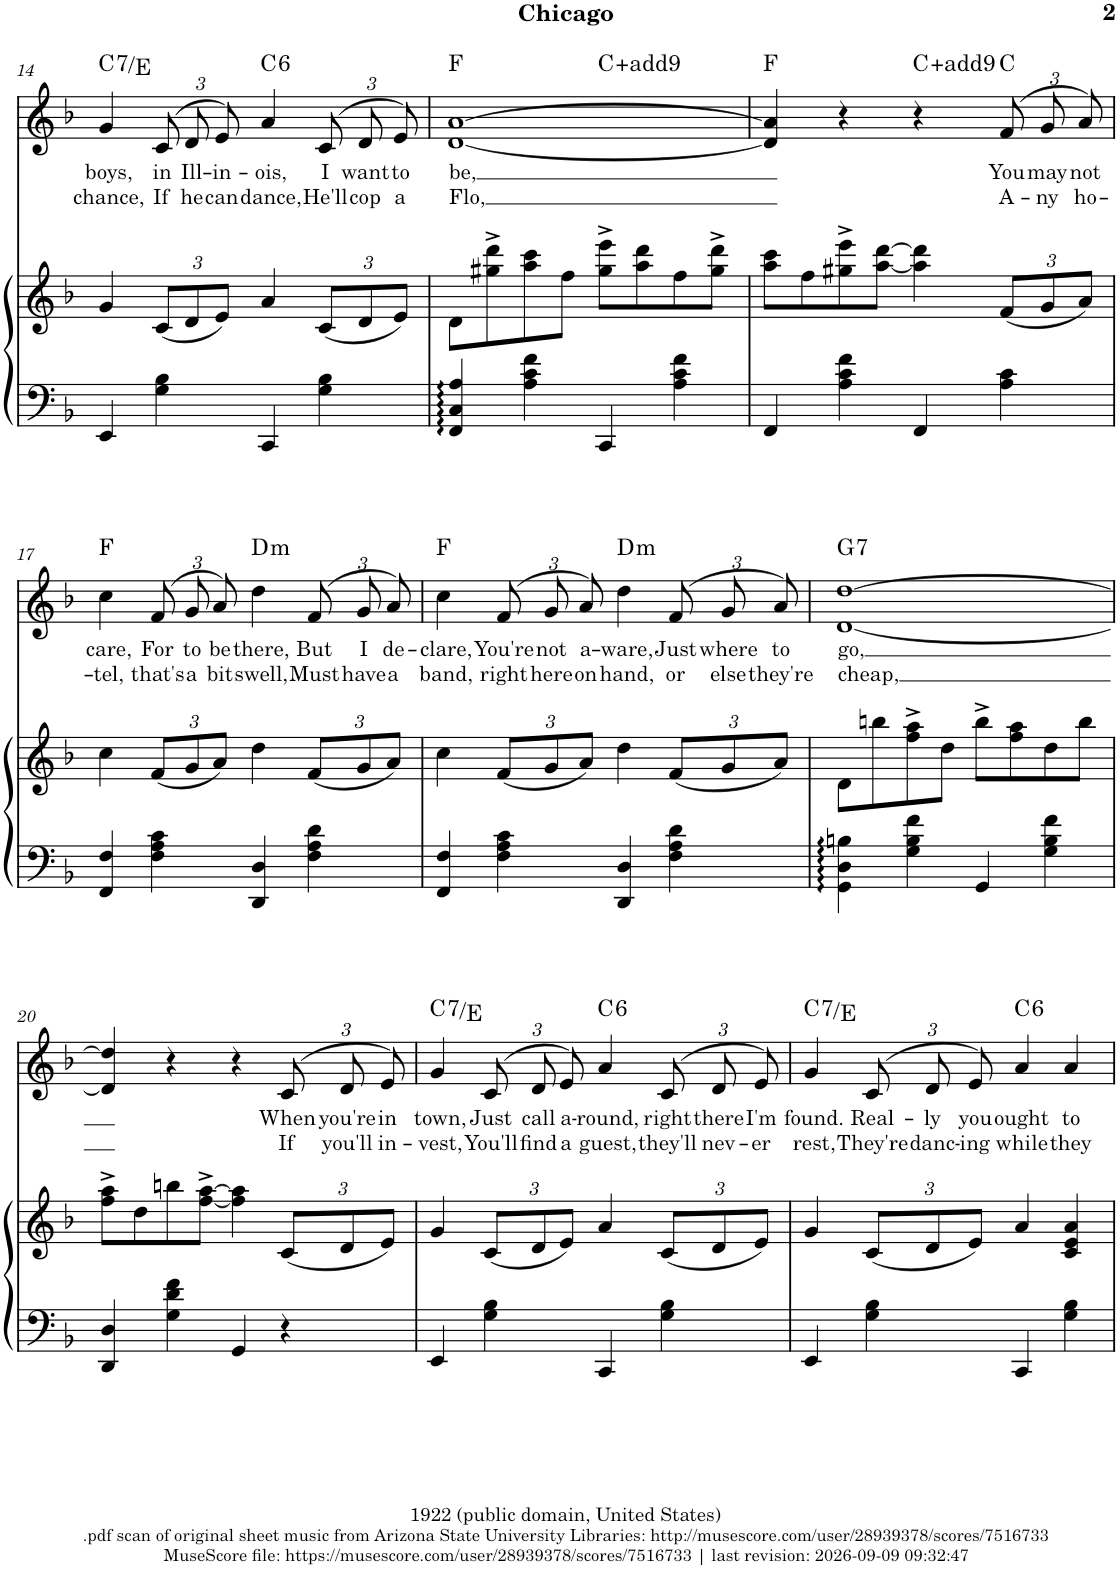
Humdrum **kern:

**kern	**kern	**kern	**text	**text	**harte
*part2	*part2	*part1	*part1	*part1	*part1
*staff3	*staff2	*staff1	*staff1	*staff1	*
*I"Piano	*	*I"Voice	*	*	*
*I'Pno	*	*	*	*	*
!!LO:PB:g=z
*clefF4	*clefG2	*clefG2	*	*	*
*k[b-]	*k[b-]	*k[b-]	*	*	*
*M2/2	*M2/2	*M2/2	*	*	*
*met(c|)	*met(c|)	*met(c|)	*	*	*
=14	=14	=14	=14	=14	=14
!	!	!	!LO:LY:b	!LO:LY:b	!LO:H:kt=7
4EE/	4g/	4g/	boys,	chance,	C:7/3
*	*Xbrackettup	*Xbrackettup	*	*	*
!	!	!	!LO:LY:b	!LO:LY:b	!
4G\ 4B-\	(12c/L	(>12c/L	in	If	.
!	!	!	!LO:LY:b	!LO:LY:b	!
.	12d/	12d/	Ill-	he	.
!	!	!	!LO:LY:b	!LO:LY:b	!
.	12e/J)	12e/J)	-in-	can	.
!	!	!	!LO:LY:b	!LO:LY:b	!LO:H:kt=6
4CC/	4a/	4a/	-ois,	dance,	C:maj6
!	!	!	!LO:LY:b	!LO:LY:b	!
4G\ 4B-\	(12c/L	(>12c/L	I	He'll	.
!	!	!	!LO:LY:b	!LO:LY:b	!
.	12d/	12d/	want	cop	.
!	!	!	!LO:LY:b	!LO:LY:b	!
.	12e/J)	12e/J)	to	a	.
=15	=15	=15	=15	=15	=15
!	!	!	!LO:LY:b	!LO:LY:b	!
*	*	*^	*	*	*
4FF/ 4C/ 4A/	8d\L	[1d [1a	2ryy	be,	Flo,	F:maj
.	8gg#X\^ 8ddd\^	.	.	.	.	.
4A\ 4c\ 4f\	8aa\ 8ccc\	.	.	.	.	.
.	8ff\J	.	.	.	.	.
4CC/	8gg#\^ 8eee\^L	.	2ryy	.	.	C:aug(9)
.	8aa\ 8ddd\	.	.	.	.	.
4A\ 4c\ 4f\	8ff\	.	.	.	.	.
.	8gg#\^ 8ddd\^J	.	.	.	.	.
*	*	*v	*v	*	*	*
=16	=16	=16	=16	=16	=16
4FF/	8aa\ 8ccc\L	4d/] 4a/]	.	.	F:maj
.	8ff\	.	.	.	.
4A\ 4c\ 4f\	8gg#X\^ 8eee\^	4r	.	.	.
.	[8aa\ [8ddd\J	.	.	.	.
4FF/	4aa\] 4ddd\]	4r	.	.	C:aug(9)
!	!	!	!LO:LY:b	!LO:LY:b	!
4A\ 4c\	(12f/L	(>12f/L	You	A-	C:maj
!	!	!	!LO:LY:b	!LO:LY:b	!
.	12g/	12g/	may	-ny	.
!	!	!	!LO:LY:b	!LO:LY:b	!
.	12a/J)	12a/J)	not	ho-	.
!!LO:LB:g=z
=17	=17	=17	=17	=17	=17
!	!	!	!LO:LY:b	!LO:LY:b	!
4FF/ 4F/	4cc\	4cc\	care,	-tel,	F:maj
!	!	!	!LO:LY:b	!LO:LY:b	!
4F\ 4A\ 4c\	(12f/L	(>12f/L	For	that's	.
!	!	!	!LO:LY:b	!LO:LY:b	!
.	12g/	12g/	to	a	.
!	!	!	!LO:LY:b	!LO:LY:b	!
.	12a/J)	12a/J)	be	bit	.
!	!	!	!LO:LY:b	!LO:LY:b	!LO:H:kt=m
4DD/ 4D/	4dd\	4dd\	there,	swell,	D:min
!	!	!	!LO:LY:b	!LO:LY:b	!
4F\ 4A\ 4d\	(12f/L	(>12f/L	But	Must	.
!	!	!	!LO:LY:b	!LO:LY:b	!
.	12g/	12g/	I	have	.
!	!	!	!LO:LY:b	!LO:LY:b	!
.	12a/J)	12a/J)	de-	a	.
=18	=18	=18	=18	=18	=18
!	!	!	!LO:LY:b	!LO:LY:b	!
4FF/ 4F/	4cc\	4cc\	-clare,	band,	F:maj
!	!	!	!LO:LY:b	!LO:LY:b	!
4F\ 4A\ 4c\	(12f/L	(>12f/L	You're	right	.
!	!	!	!LO:LY:b	!LO:LY:b	!
.	12g/	12g/	not	here	.
!	!	!	!LO:LY:b	!LO:LY:b	!
.	12a/J)	12a/J)	a-	on	.
!	!	!	!LO:LY:b	!LO:LY:b	!LO:H:kt=m
4DD/ 4D/	4dd\	4dd\	-ware,	hand,	D:min
!	!	!	!LO:LY:b	!LO:LY:b	!
4F\ 4A\ 4d\	(12f/L	(>12f/L	Just	or	.
!	!	!	!LO:LY:b	!LO:LY:b	!
.	12g/	12g/	where	else	.
!	!	!	!LO:LY:b	!LO:LY:b	!
.	12a/J)	12a/J)	to	they're	.
=19	=19	=19	=19	=19	=19
!	!	!	!LO:LY:b	!LO:LY:b	!LO:H:kt=7
4GG\ 4D\ 4Bn\	8d\L	[1d [1dd	go,	cheap,	G:7
.	8bbn\	.	.	.	.
4G\ 4B\ 4f\	8ff\^ 8aa\^	.	.	.	.
.	8dd\J	.	.	.	.
4GG/	8bb^\L	.	.	.	.
.	8ff\ 8aa\	.	.	.	.
4G\ 4B\ 4f\	8dd\	.	.	.	.
.	8bb\J	.	.	.	.
!!LO:LB:g=z
=20	=20	=20	=20	=20	=20
4DD/ 4D/	8ff\^ 8aa\^L	4d/] 4dd/]	.	.	.
.	8dd\	.	.	.	.
4G\ 4d\ 4f\	8bbn\	4r	.	.	.
.	[8ff\^ [8aa\^J	.	.	.	.
4GG/	4ff\] 4aa\]	4r	.	.	.
!	!	!	!LO:LY:b	!LO:LY:b	!
4r	(12c/L	(>12c/L	When	If	.
!	!	!	!LO:LY:b	!LO:LY:b	!
.	12d/	12d/	you're	you'll	.
!	!	!	!LO:LY:b	!LO:LY:b	!
.	12e/J)	12e/J)	in	in-	.
=21	=21	=21	=21	=21	=21
!	!	!	!LO:LY:b	!LO:LY:b	!LO:H:kt=7
4EE/	4g/	4g/	town,	-vest,	C:7/3
!	!	!	!LO:LY:b	!LO:LY:b	!
4G\ 4B-\	(12c/L	(>12c/L	Just	You'll	.
!	!	!	!LO:LY:b	!LO:LY:b	!
.	12d/	12d/	call	find	.
!	!	!	!LO:LY:b	!LO:LY:b	!
.	12e/J)	12e/J)	a-	a	.
!	!	!	!LO:LY:b	!LO:LY:b	!LO:H:kt=6
4CC/	4a/	4a/	-round,	guest,	C:maj6
!	!	!	!LO:LY:b	!LO:LY:b	!
4G\ 4B-\	(12c/L	(>12c/L	right	they'll	.
!	!	!	!LO:LY:b	!LO:LY:b	!
.	12d/	12d/	there	nev-	.
!	!	!	!LO:LY:b	!LO:LY:b	!
.	12e/J)	12e/J)	I'm	-er	.
=22	=22	=22	=22	=22	=22
!	!	!	!LO:LY:b	!LO:LY:b	!LO:H:kt=7
4EE/	4g/	4g/	found.	rest,	C:7/3
!	!	!	!LO:LY:b	!LO:LY:b	!
4G\ 4B-\	(12c/L	(>12c/L	Real-	They're	.
!	!	!	!LO:LY:b	!LO:LY:b	!
.	12d/	12d/	-ly	danc-	.
!	!	!	!LO:LY:b	!LO:LY:b	!
.	12e/J)	12e/J)	you	-ing	.
!	!	!	!LO:LY:b	!LO:LY:b	!LO:H:kt=6
4CC/	4a/	4a/	ought	while	C:maj6
!	!	!	!LO:LY:b	!LO:LY:b	!
4G\ 4B-\	4c/ 4e/ 4a/	4a/	to	they	.
=	=	=	=	=	=
*-	*-	*-	*-	*-	*-
